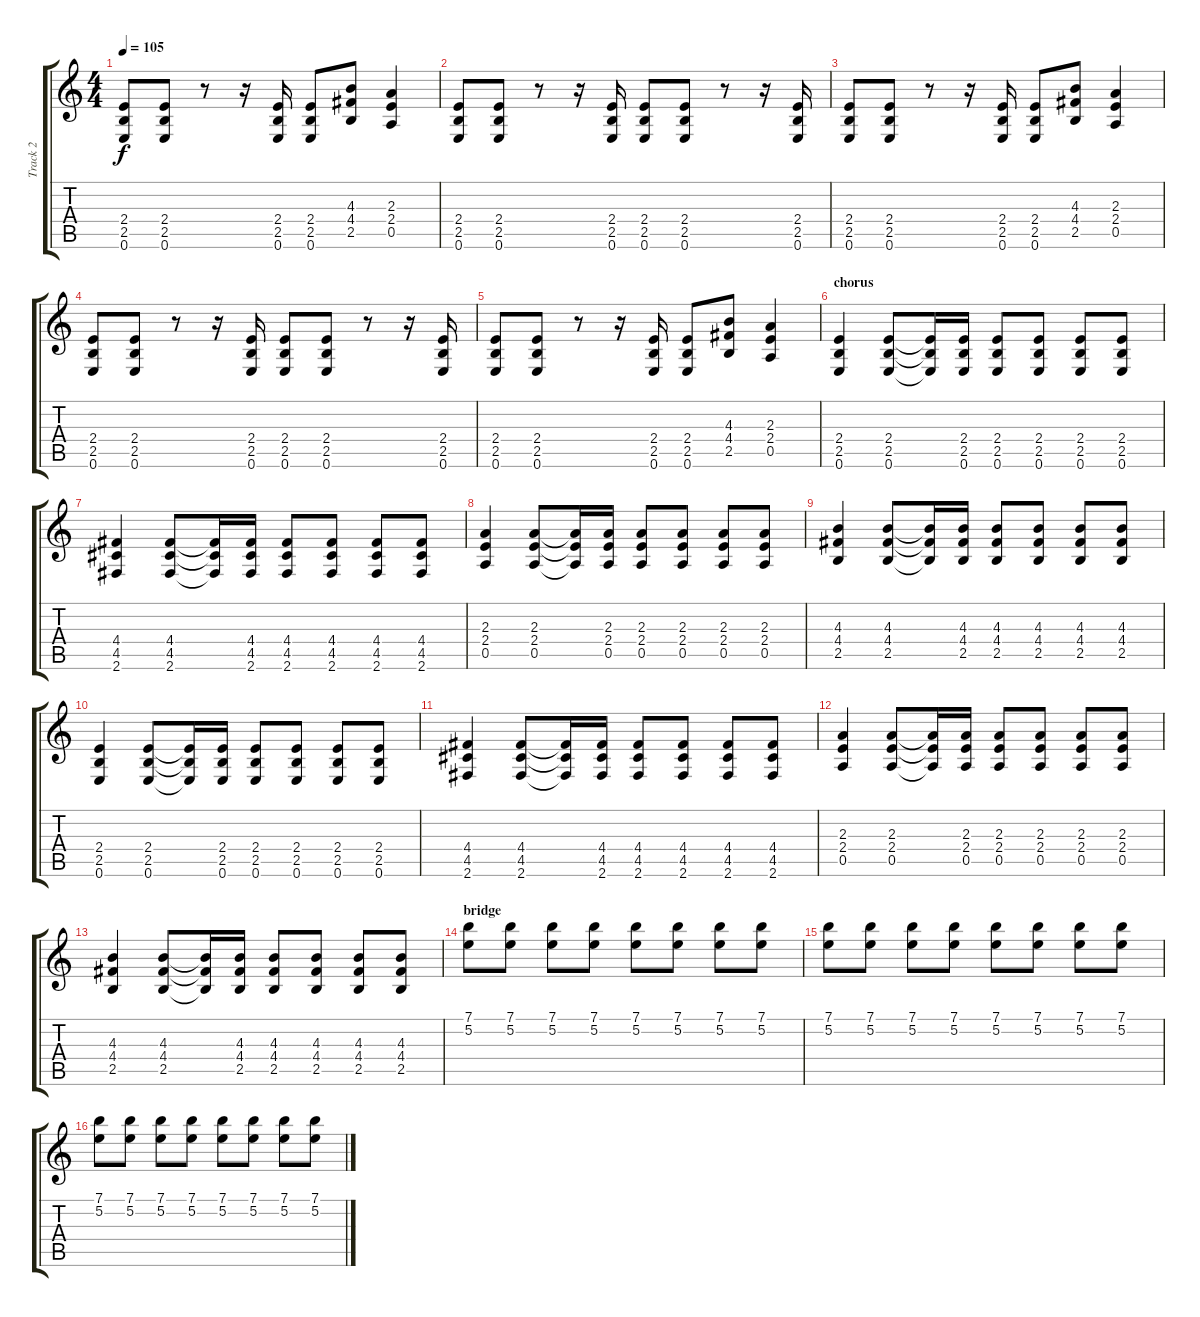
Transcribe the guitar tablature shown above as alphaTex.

\track ("Track 2" "Track 2") {instrument distortionguitar}
\staff {score tabs}
\tuning (E4 B3 G3 D3 A2 E2) {hide}
\ts (4 4)
\tempo 105
\clef g2
\ks c
(2.4 2.5 0.6).8{dy f} (2.4 2.5 0.6).8 r.8 r.16 (2.4 2.5 0.6).16 (2.4 2.5 0.6).8 (4.3 4.4 2.5).8 (2.3 2.4 0.5).4 |
(2.4 2.5 0.6).8 (2.4 2.5 0.6).8 r.8 r.16 (2.4 2.5 0.6).16 (2.4 2.5 0.6).8 (2.4 2.5 0.6).8 r.8 r.16 (2.4 2.5 0.6).16 |
(2.4 2.5 0.6).8 (2.4 2.5 0.6).8 r.8 r.16 (2.4 2.5 0.6).16 (2.4 2.5 0.6).8 (4.3 4.4 2.5).8 (2.3 2.4 0.5).4 |
(2.4 2.5 0.6).8 (2.4 2.5 0.6).8 r.8 r.16 (2.4 2.5 0.6).16 (2.4 2.5 0.6).8 (2.4 2.5 0.6).8 r.8 r.16 (2.4 2.5 0.6).16 |
(2.4 2.5 0.6).8 (2.4 2.5 0.6).8 r.8 r.16 (2.4 2.5 0.6).16 (2.4 2.5 0.6).8 (4.3 4.4 2.5).8 (2.3 2.4 0.5).4 |
\section ("" "chorus")
(2.4 2.5 0.6).4 (2.4 2.5 0.6).8 (2.4{t} 2.5{t} 0.6{t}).16 (2.4 2.5 0.6).16 (2.4 2.5 0.6).8 (2.4 2.5 0.6).8 (2.4 2.5 0.6).8 (2.4 2.5 0.6).8 |
(4.4 4.5 2.6).4 (4.4 4.5 2.6).8 (4.4{t} 4.5{t} 2.6{t}).16 (4.4 4.5 2.6).16 (4.4 4.5 2.6).8 (4.4 4.5 2.6).8 (4.4 4.5 2.6).8 (4.4 4.5 2.6).8 |
(2.3 2.4 0.5).4 (2.3 2.4 0.5).8 (2.3{t} 2.4{t} 0.5{t}).16 (2.3 2.4 0.5).16 (2.3 2.4 0.5).8 (2.3 2.4 0.5).8 (2.3 2.4 0.5).8 (2.3 2.4 0.5).8 |
(4.3 4.4 2.5).4 (4.3 4.4 2.5).8 (4.3{t} 4.4{t} 2.5{t}).16 (4.3 4.4 2.5).16 (4.3 4.4 2.5).8 (4.3 4.4 2.5).8 (4.3 4.4 2.5).8 (4.3 4.4 2.5).8 |
(2.4 2.5 0.6).4 (2.4 2.5 0.6).8 (2.4{t} 2.5{t} 0.6{t}).16 (2.4 2.5 0.6).16 (2.4 2.5 0.6).8 (2.4 2.5 0.6).8 (2.4 2.5 0.6).8 (2.4 2.5 0.6).8 |
(4.4 4.5 2.6).4 (4.4 4.5 2.6).8 (4.4{t} 4.5{t} 2.6{t}).16 (4.4 4.5 2.6).16 (4.4 4.5 2.6).8 (4.4 4.5 2.6).8 (4.4 4.5 2.6).8 (4.4 4.5 2.6).8 |
(2.3 2.4 0.5).4 (2.3 2.4 0.5).8 (2.3{t} 2.4{t} 0.5{t}).16 (2.3 2.4 0.5).16 (2.3 2.4 0.5).8 (2.3 2.4 0.5).8 (2.3 2.4 0.5).8 (2.3 2.4 0.5).8 |
(4.3 4.4 2.5).4 (4.3 4.4 2.5).8 (4.3{t} 4.4{t} 2.5{t}).16 (4.3 4.4 2.5).16 (4.3 4.4 2.5).8 (4.3 4.4 2.5).8 (4.3 4.4 2.5).8 (4.3 4.4 2.5).8 |
\section ("" "bridge")
(7.1 5.2).8 (7.1 5.2).8 (7.1 5.2).8 (7.1 5.2).8 (7.1 5.2).8 (7.1 5.2).8 (7.1 5.2).8 (7.1 5.2).8 |
(7.1 5.2).8 (7.1 5.2).8 (7.1 5.2).8 (7.1 5.2).8 (7.1 5.2).8 (7.1 5.2).8 (7.1 5.2).8 (7.1 5.2).8 |
(7.1 5.2).8 (7.1 5.2).8 (7.1 5.2).8 (7.1 5.2).8 (7.1 5.2).8 (7.1 5.2).8 (7.1 5.2).8 (7.1 5.2).8
